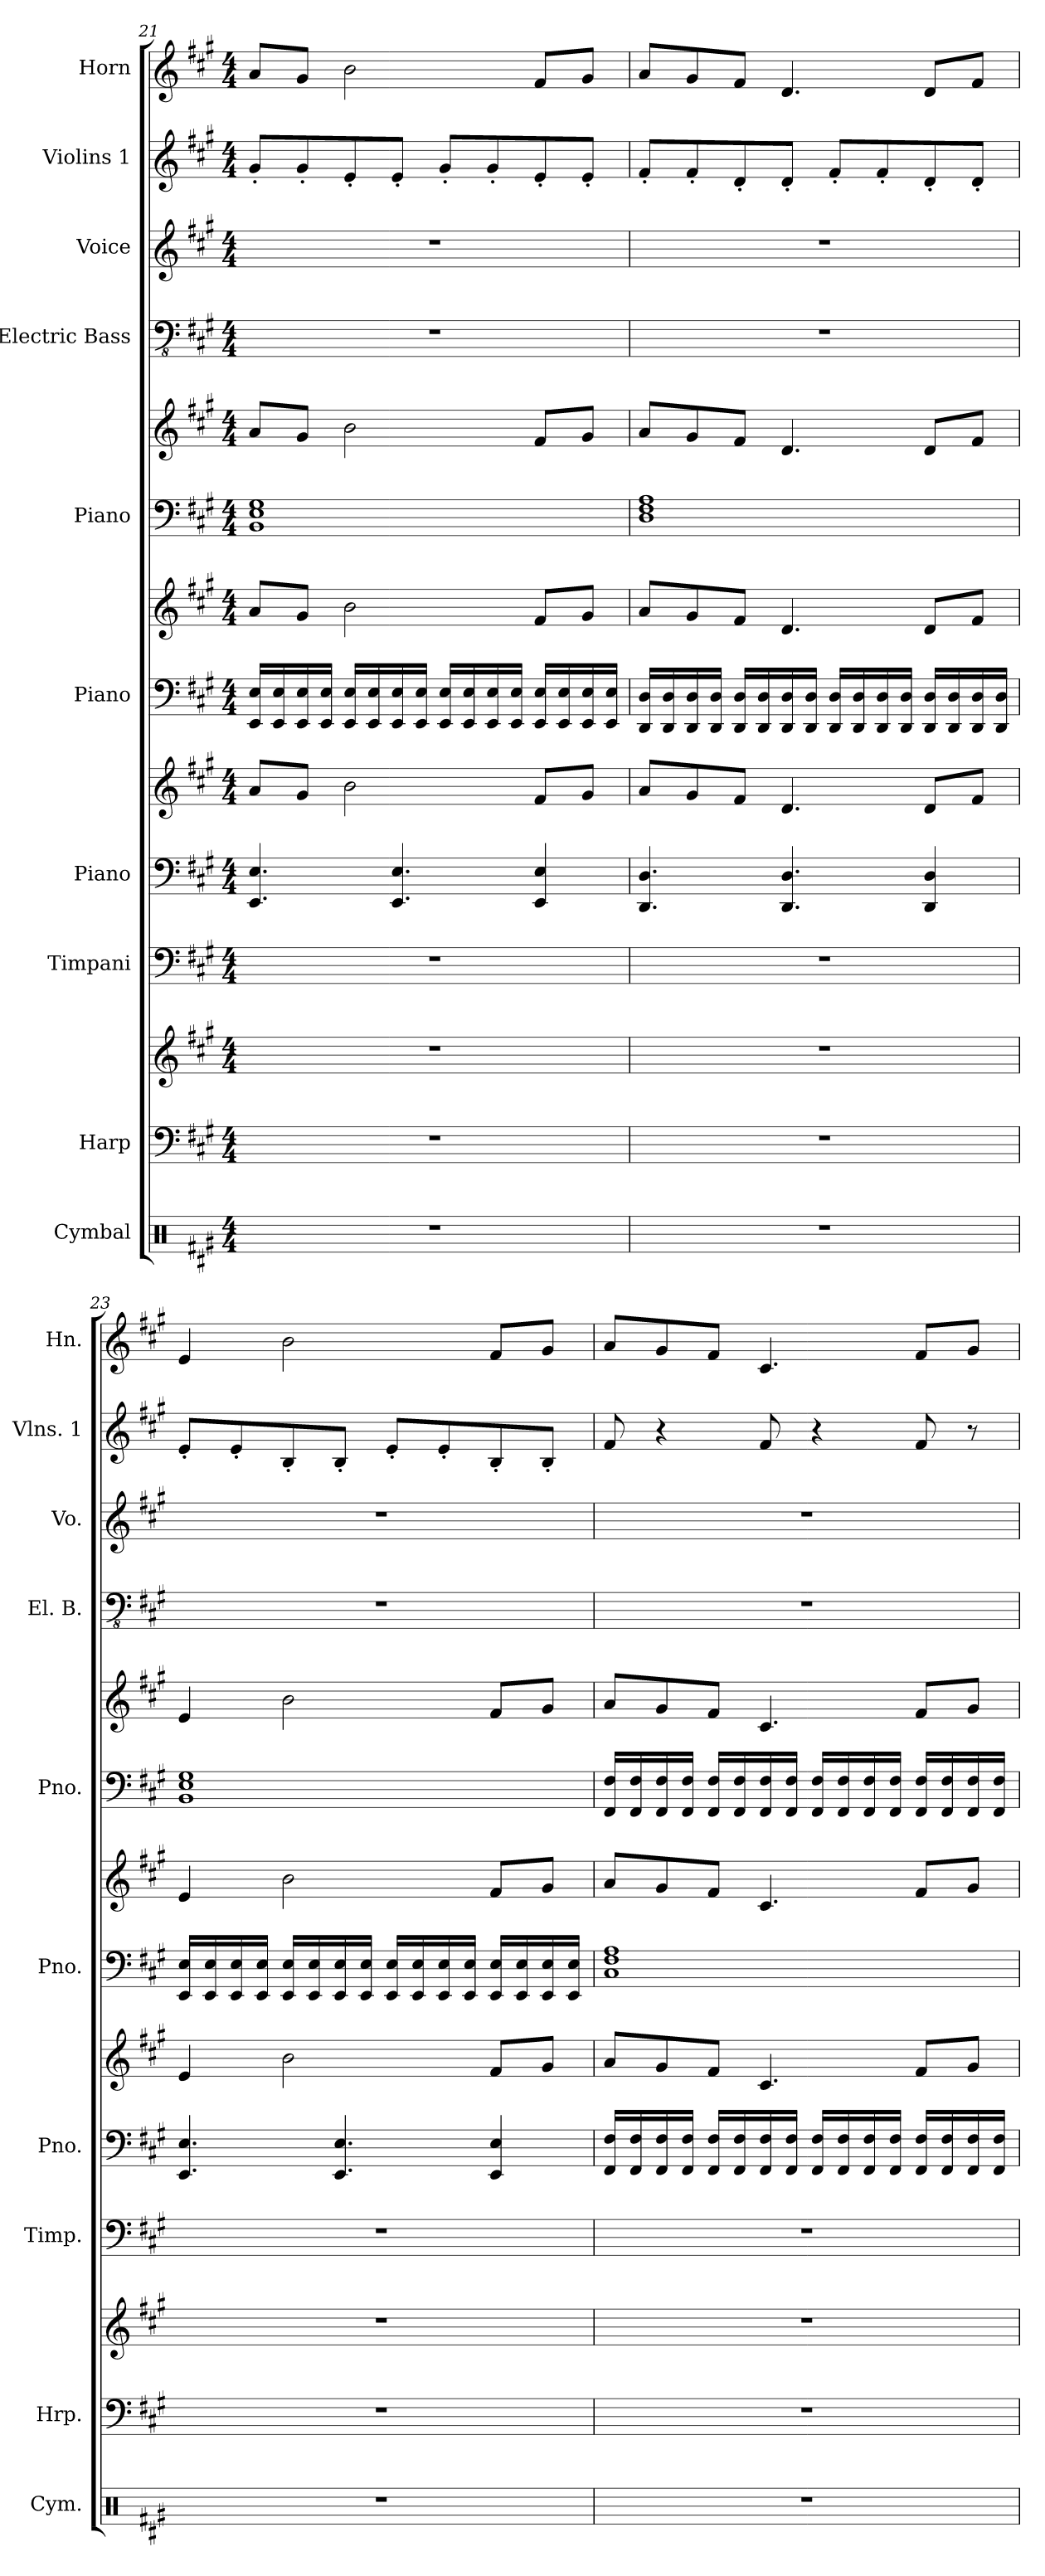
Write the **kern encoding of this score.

**kern	**kern	**kern	**kern	**kern	**kern	**kern	**kern	**kern	**kern	**kern	**kern	**kern	**kern
*part10	*part9	*part9	*part8	*part7	*part7	*part6	*part6	*part5	*part5	*part4	*part3	*part2	*part1
*staff14	*staff13	*staff12	*staff11	*staff10	*staff9	*staff8	*staff7	*staff6	*staff5	*staff4	*staff3	*staff2	*staff1
*I"Cymbal	*I"Harp	*	*I"Timpani	*I"Piano	*	*I"Piano	*	*I"Piano	*	*I"Electric Bass	*I"Voice	*I"Violins 1	*I"Horn
*I'Cym.	*I'Hrp.	*	*I'Timp.	*I'Pno.	*	*I'Pno.	*	*I'Pno.	*	*I'El. B.	*I'Vo.	*I'Vlns. 1	*I'Hn.
!!LO:PB:g=z
*clefX	*clefF4	*clefG2	*clefF4	*clefF4	*clefG2	*clefF4	*clefG2	*clefF4	*clefG2	*clefFv4	*clefG2	*clefG2	*clefG2
*	*	*	*	*	*	*	*	*	*	*	*	*	*ITrd4c7
*k[f#c#g#]	*k[f#c#g#]	*k[f#c#g#]	*k[f#c#g#]	*k[f#c#g#]	*k[f#c#g#]	*k[f#c#g#]	*k[f#c#g#]	*k[f#c#g#]	*k[f#c#g#]	*k[f#c#g#]	*k[f#c#g#]	*k[f#c#g#]	*k[f#c#]
*A:	*A:	*A:	*A:	*A:	*A:	*A:	*A:	*A:	*A:	*A:	*A:	*A:	*D:
*M4/4	*M4/4	*M4/4	*M4/4	*M4/4	*M4/4	*M4/4	*M4/4	*M4/4	*M4/4	*M4/4	*M4/4	*M4/4	*M4/4
=21	=21	=21	=21	=21	=21	=21	=21	=21	=21	=21	=21	=21	=21
1r	1r	1r	1r	4.EE/ 4.E/	8a/L	16EE/ 16E/LL	8a/L	1BB 1E 1G#	8a/L	1r	1r	8g#'/L	8d/L
.	.	.	.	.	.	16EE/ 16E/	.	.	.	.	.	.	.
.	.	.	.	.	8g#/J	16EE/ 16E/	8g#/J	.	8g#/J	.	.	8g#'/	8c#/J
.	.	.	.	.	.	16EE/ 16E/JJ	.	.	.	.	.	.	.
.	.	.	.	.	2b\	16EE/ 16E/LL	2b\	.	2b\	.	.	8e'/	2e\
.	.	.	.	.	.	16EE/ 16E/	.	.	.	.	.	.	.
.	.	.	.	4.EE/ 4.E/	.	16EE/ 16E/	.	.	.	.	.	8e'/J	.
.	.	.	.	.	.	16EE/ 16E/JJ	.	.	.	.	.	.	.
.	.	.	.	.	.	16EE/ 16E/LL	.	.	.	.	.	8g#'/L	.
.	.	.	.	.	.	16EE/ 16E/	.	.	.	.	.	.	.
.	.	.	.	.	.	16EE/ 16E/	.	.	.	.	.	8g#'/	.
.	.	.	.	.	.	16EE/ 16E/JJ	.	.	.	.	.	.	.
.	.	.	.	4EE/ 4E/	8f#/L	16EE/ 16E/LL	8f#/L	.	8f#/L	.	.	8e'/	8B/L
.	.	.	.	.	.	16EE/ 16E/	.	.	.	.	.	.	.
.	.	.	.	.	8g#/J	16EE/ 16E/	8g#/J	.	8g#/J	.	.	8e'/J	8c#/J
.	.	.	.	.	.	16EE/ 16E/JJ	.	.	.	.	.	.	.
=22	=22	=22	=22	=22	=22	=22	=22	=22	=22	=22	=22	=22	=22
1r	1r	1r	1r	4.DD/ 4.D/	8a/L	16DD/ 16D/LL	8a/L	1D 1F# 1A	8a/L	1r	1r	8f#'/L	8d/L
.	.	.	.	.	.	16DD/ 16D/	.	.	.	.	.	.	.
.	.	.	.	.	8g#/	16DD/ 16D/	8g#/	.	8g#/	.	.	8f#'/	8c#/
.	.	.	.	.	.	16DD/ 16D/JJ	.	.	.	.	.	.	.
.	.	.	.	.	8f#/J	16DD/ 16D/LL	8f#/J	.	8f#/J	.	.	8d'/	8B/J
.	.	.	.	.	.	16DD/ 16D/	.	.	.	.	.	.	.
.	.	.	.	4.DD/ 4.D/	4.d/	16DD/ 16D/	4.d/	.	4.d/	.	.	8d'/J	4.G/
.	.	.	.	.	.	16DD/ 16D/JJ	.	.	.	.	.	.	.
.	.	.	.	.	.	16DD/ 16D/LL	.	.	.	.	.	8f#'/L	.
.	.	.	.	.	.	16DD/ 16D/	.	.	.	.	.	.	.
.	.	.	.	.	.	16DD/ 16D/	.	.	.	.	.	8f#'/	.
.	.	.	.	.	.	16DD/ 16D/JJ	.	.	.	.	.	.	.
.	.	.	.	4DD/ 4D/	8d/L	16DD/ 16D/LL	8d/L	.	8d/L	.	.	8d'/	8G/L
.	.	.	.	.	.	16DD/ 16D/	.	.	.	.	.	.	.
.	.	.	.	.	8f#/J	16DD/ 16D/	8f#/J	.	8f#/J	.	.	8d'/J	8B/J
.	.	.	.	.	.	16DD/ 16D/JJ	.	.	.	.	.	.	.
!!LO:PB:g=z
=23	=23	=23	=23	=23	=23	=23	=23	=23	=23	=23	=23	=23	=23
1r	1r	1r	1r	4.EE/ 4.E/	4e/	16EE/ 16E/LL	4e/	1BB 1E 1G#	4e/	1r	1r	8e'/L	4A/
.	.	.	.	.	.	16EE/ 16E/	.	.	.	.	.	.	.
.	.	.	.	.	.	16EE/ 16E/	.	.	.	.	.	8e'/	.
.	.	.	.	.	.	16EE/ 16E/JJ	.	.	.	.	.	.	.
.	.	.	.	.	2b\	16EE/ 16E/LL	2b\	.	2b\	.	.	8B'/	2e\
.	.	.	.	.	.	16EE/ 16E/	.	.	.	.	.	.	.
.	.	.	.	4.EE/ 4.E/	.	16EE/ 16E/	.	.	.	.	.	8B'/J	.
.	.	.	.	.	.	16EE/ 16E/JJ	.	.	.	.	.	.	.
.	.	.	.	.	.	16EE/ 16E/LL	.	.	.	.	.	8e'/L	.
.	.	.	.	.	.	16EE/ 16E/	.	.	.	.	.	.	.
.	.	.	.	.	.	16EE/ 16E/	.	.	.	.	.	8e'/	.
.	.	.	.	.	.	16EE/ 16E/JJ	.	.	.	.	.	.	.
.	.	.	.	4EE/ 4E/	8f#/L	16EE/ 16E/LL	8f#/L	.	8f#/L	.	.	8B'/	8B/L
.	.	.	.	.	.	16EE/ 16E/	.	.	.	.	.	.	.
.	.	.	.	.	8g#/J	16EE/ 16E/	8g#/J	.	8g#/J	.	.	8B'/J	8c#/J
.	.	.	.	.	.	16EE/ 16E/JJ	.	.	.	.	.	.	.
=24	=24	=24	=24	=24	=24	=24	=24	=24	=24	=24	=24	=24	=24
1r	1r	1r	1r	16FF#/ 16F#/LL	8a/L	1C# 1F# 1A	8a/L	16FF#/ 16F#/LL	8a/L	1r	1r	8f#/	8d/L
.	.	.	.	16FF#/ 16F#/	.	.	.	16FF#/ 16F#/	.	.	.	.	.
.	.	.	.	16FF#/ 16F#/	8g#/	.	8g#/	16FF#/ 16F#/	8g#/	.	.	4r	8c#/
.	.	.	.	16FF#/ 16F#/JJ	.	.	.	16FF#/ 16F#/JJ	.	.	.	.	.
.	.	.	.	16FF#/ 16F#/LL	8f#/J	.	8f#/J	16FF#/ 16F#/LL	8f#/J	.	.	.	8B/J
.	.	.	.	16FF#/ 16F#/	.	.	.	16FF#/ 16F#/	.	.	.	.	.
.	.	.	.	16FF#/ 16F#/	4.c#/	.	4.c#/	16FF#/ 16F#/	4.c#/	.	.	8f#/	4.F#/
.	.	.	.	16FF#/ 16F#/JJ	.	.	.	16FF#/ 16F#/JJ	.	.	.	.	.
.	.	.	.	16FF#/ 16F#/LL	.	.	.	16FF#/ 16F#/LL	.	.	.	4r	.
.	.	.	.	16FF#/ 16F#/	.	.	.	16FF#/ 16F#/	.	.	.	.	.
.	.	.	.	16FF#/ 16F#/	.	.	.	16FF#/ 16F#/	.	.	.	.	.
.	.	.	.	16FF#/ 16F#/JJ	.	.	.	16FF#/ 16F#/JJ	.	.	.	.	.
.	.	.	.	16FF#/ 16F#/LL	8f#/L	.	8f#/L	16FF#/ 16F#/LL	8f#/L	.	.	8f#/	8B/L
.	.	.	.	16FF#/ 16F#/	.	.	.	16FF#/ 16F#/	.	.	.	.	.
.	.	.	.	16FF#/ 16F#/	8g#/J	.	8g#/J	16FF#/ 16F#/	8g#/J	.	.	8r	8c#/J
.	.	.	.	16FF#/ 16F#/JJ	.	.	.	16FF#/ 16F#/JJ	.	.	.	.	.
=	=	=	=	=	=	=	=	=	=	=	=	=	=
*-	*-	*-	*-	*-	*-	*-	*-	*-	*-	*-	*-	*-	*-
